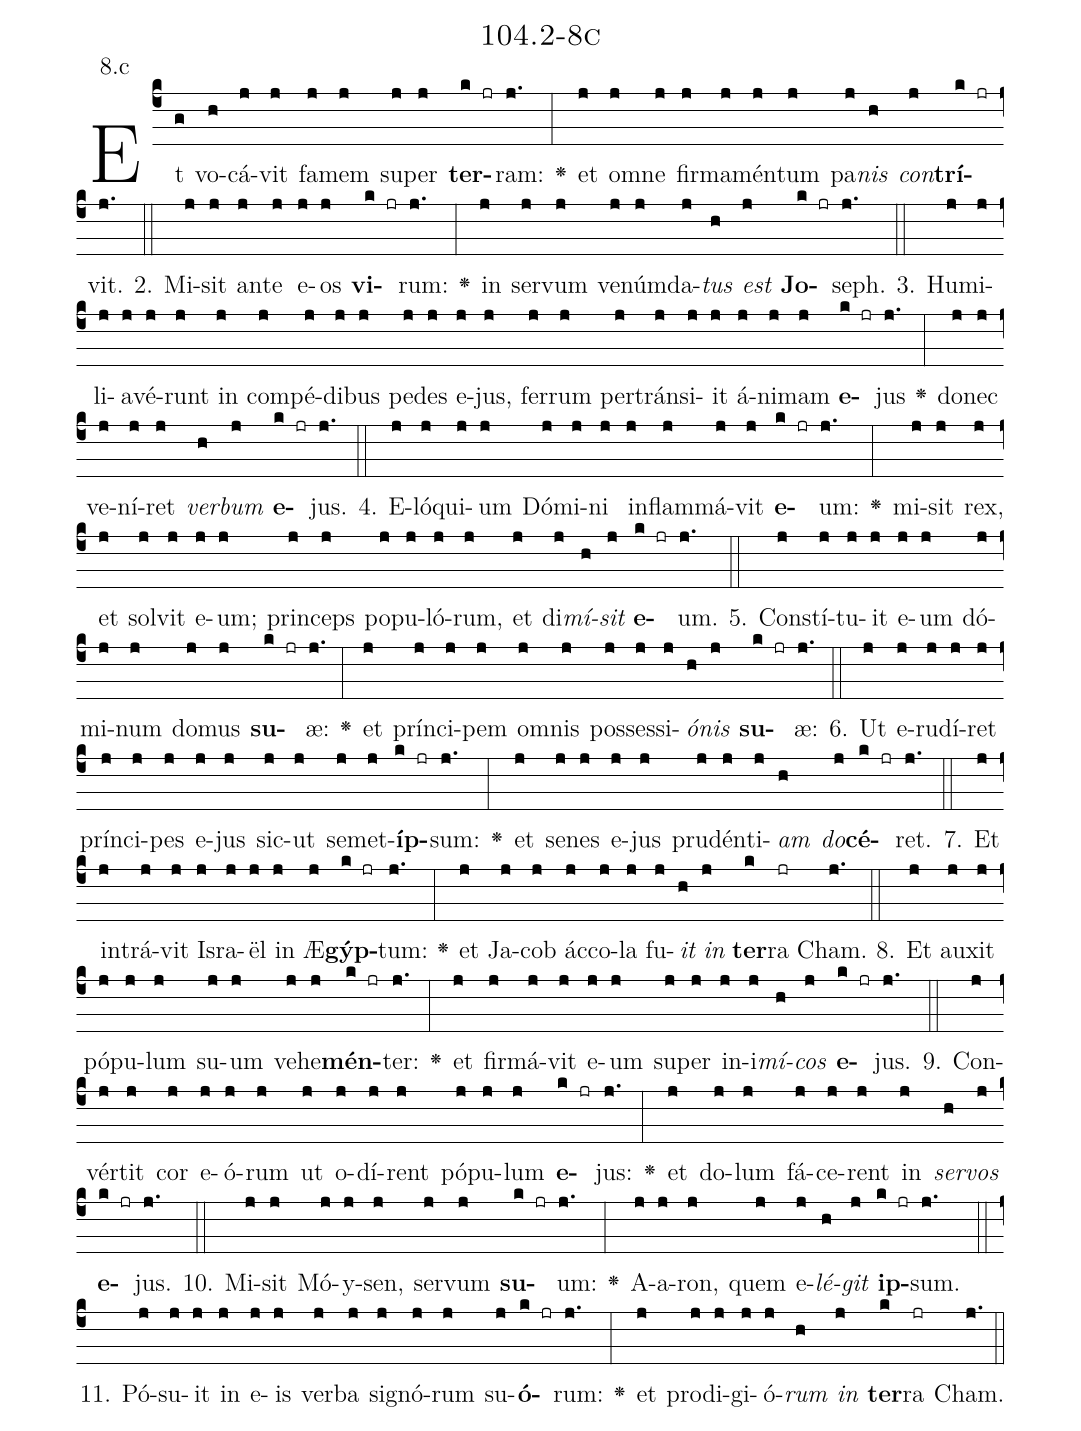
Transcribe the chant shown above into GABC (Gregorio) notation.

name: 104.2-8c;
annotation: 8.c;
%%
(c4)Et(g) vo(h)cá(j)vit(j) fa(j)mem(j) su(j)per(j) <b>ter</b>(k jr)ram:(j.) <v>\greheightstar</v>(:) et(j) om(j)ne(j) fir(j)ma(j)mén(j)tum(j) pa(j)<i>nis</i>(h) <i>con</i>(j)<b>trí</b>(k jr)vit.(j.) (::)
2. Mi(j)sit(j) an(j)te(j) e(j)os(j) <b>vi</b>(k jr)rum:(j.) <v>\greheightstar</v>(:) in(j) ser(j)vum(j) ve(j)núm(j)da(j)<i>tus</i>(h) <i>est</i>(j) <b>Jo</b>(k jr)seph.(j.) (::)
3. Hu(j)mi(j)li(j)a(j)vé(j)runt(j) in(j) com(j)pé(j)di(j)bus(j) pe(j)des(j) e(j)jus,(j) fer(j)rum(j) per(j)tráns(j)i(j)it(j) á(j)ni(j)mam(j) <b>e</b>(k jr)jus(j.) <v>\greheightstar</v>(:) do(j)nec(j) ve(j)ní(j)ret(j) <i>ver</i>(h)<i>bum</i>(j) <b>e</b>(k jr)jus.(j.) (::)
4. E(j)ló(j)qui(j)um(j) Dó(j)mi(j)ni(j) in(j)flam(j)má(j)vit(j) <b>e</b>(k jr)um:(j.) <v>\greheightstar</v>(:) mi(j)sit(j) rex,(j) et(j) sol(j)vit(j) e(j)um;(j) prin(j)ceps(j) po(j)pu(j)ló(j)rum,(j) et(j) di(j)<i>mí</i>(h)<i>sit</i>(j) <b>e</b>(k jr)um.(j.) (::)
5. Con(j)stí(j)tu(j)it(j) e(j)um(j) dó(j)mi(j)num(j) do(j)mus(j) <b>su</b>(k jr)æ:(j.) <v>\greheightstar</v>(:) et(j) prín(j)ci(j)pem(j) om(j)nis(j) pos(j)ses(j)si(j)<i>ó</i>(h)<i>nis</i>(j) <b>su</b>(k jr)æ:(j.) (::)
6. Ut(j) e(j)ru(j)dí(j)ret(j) prín(j)ci(j)pes(j) e(j)jus(j) sic(j)ut(j) se(j)met(j)<b>íp</b>(k jr)sum:(j.) <v>\greheightstar</v>(:) et(j) se(j)nes(j) e(j)jus(j) pru(j)dén(j)ti(j)<i>am</i>(h) <i>do</i>(j)<b>cé</b>(k jr)ret.(j.) (::)
7. Et(j) in(j)trá(j)vit(j) Is(j)ra(j)ël(j) in(j) Æ(j)<b>gýp</b>(k jr)tum:(j.) <v>\greheightstar</v>(:) et(j) Ja(j)cob(j) ác(j)co(j)la(j) fu(j)<i>it</i>(h) <i>in</i>(j) <b>ter</b>(k)ra(jr) Cham.(j.) (::)
8. Et(j) au(j)xit(j) pó(j)pu(j)lum(j) su(j)um(j) ve(j)he(j)<b>mén</b>(k jr)ter:(j.) <v>\greheightstar</v>(:) et(j) fir(j)má(j)vit(j) e(j)um(j) su(j)per(j) in(j)i(j)<i>mí</i>(h)<i>cos</i>(j) <b>e</b>(k jr)jus.(j.) (::)
9. Con(j)vér(j)tit(j) cor(j) e(j)ó(j)rum(j) ut(j) o(j)dí(j)rent(j) pó(j)pu(j)lum(j) <b>e</b>(k jr)jus:(j.) <v>\greheightstar</v>(:) et(j) do(j)lum(j) fá(j)ce(j)rent(j) in(j) <i>ser</i>(h)<i>vos</i>(j) <b>e</b>(k jr)jus.(j.) (::)
10. Mi(j)sit(j) Mó(j)y(j)sen,(j) ser(j)vum(j) <b>su</b>(k jr)um:(j.) <v>\greheightstar</v>(:) A(j)a(j)ron,(j) quem(j) e(j)<i>lé</i>(h)<i>git</i>(j) <b>ip</b>(k jr)sum.(j.) (::)
11. Pó(j)su(j)it(j) in(j) e(j)is(j) ver(j)ba(j) si(j)gnó(j)rum(j) su(j)<b>ó</b>(k jr)rum:(j.) <v>\greheightstar</v>(:) et(j) prod(j)i(j)gi(j)ó(j)<i>rum</i>(h) <i>in</i>(j) <b>ter</b>(k)ra(jr) Cham.(j.) (::)
